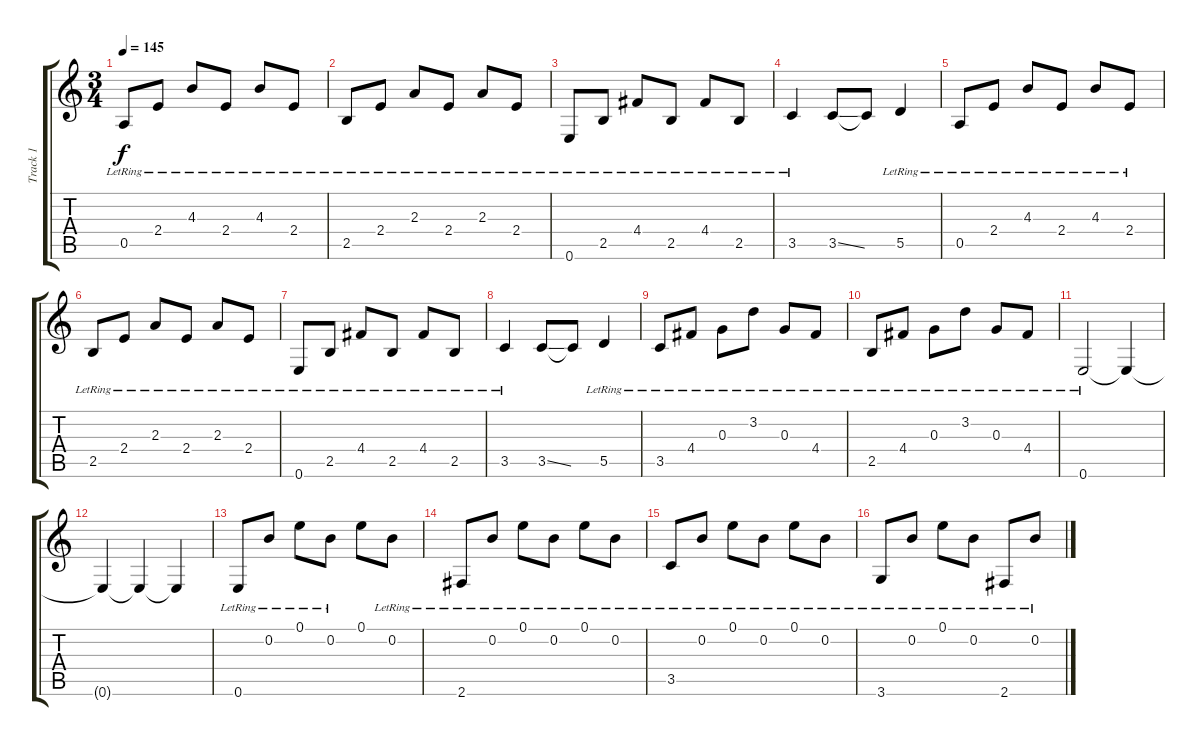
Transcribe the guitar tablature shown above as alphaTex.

\track ("Track 1" "Track 1") {instrument acousticguitarnylon}
\staff {score tabs}
\tuning (E4 B3 G3 D3 A2 E2) {hide}
\ts (3 4)
\tempo 145
\clef g2
\ks c
0.5{lr}.8{dy f} 2.4{lr}.8 4.3{lr}.8 2.4{lr}.8 4.3{lr}.8 2.4{lr}.8 |
2.5{lr}.8 2.4{lr}.8 2.3{lr}.8 2.4{lr}.8 2.3{lr}.8 2.4{lr}.8 |
0.6{lr}.8 2.5{lr}.8 4.4{lr}.8 2.5{lr}.8 4.4{lr}.8 2.5{lr}.8 |
3.5{lr}.4 3.5{ss}.8 3.5{t}.8 5.5{lr}.4 |
0.5{lr}.8 2.4{lr}.8 4.3{lr}.8 2.4{lr}.8 4.3{lr}.8 2.4{lr}.8 |
2.5{lr}.8 2.4{lr}.8 2.3{lr}.8 2.4{lr}.8 2.3{lr}.8 2.4{lr}.8 |
0.6{lr}.8 2.5{lr}.8 4.4{lr}.8 2.5{lr}.8 4.4{lr}.8 2.5{lr}.8 |
3.5{lr}.4 3.5{ss}.8 3.5{t}.8 5.5{lr}.4 |
3.5{lr}.8 4.4{lr}.8 0.3{lr}.8 3.2{lr}.8 0.3{lr}.8 4.4{lr}.8 |
2.5{lr}.8 4.4{lr}.8 0.3{lr}.8 3.2{lr}.8 0.3{lr}.8 4.4{lr}.8 |
0.6{lr}.2 0.6{t}.4 |
0.6{t}.4 0.6{t}.4 0.6{t}.4 |
0.6{lr}.8 0.2{lr}.8 0.1{lr}.8 0.2{lr}.8 0.1.8 0.2{lr}.8 |
2.6{lr}.8 0.2{lr}.8 0.1{lr}.8 0.2{lr}.8 0.1{lr}.8 0.2{lr}.8 |
3.5{lr}.8 0.2{lr}.8 0.1{lr}.8 0.2{lr}.8 0.1{lr}.8 0.2{lr}.8 |
3.6{lr}.8 0.2{lr}.8 0.1{lr}.8 0.2{lr}.8 2.6{lr}.8 0.2{lr}.8
